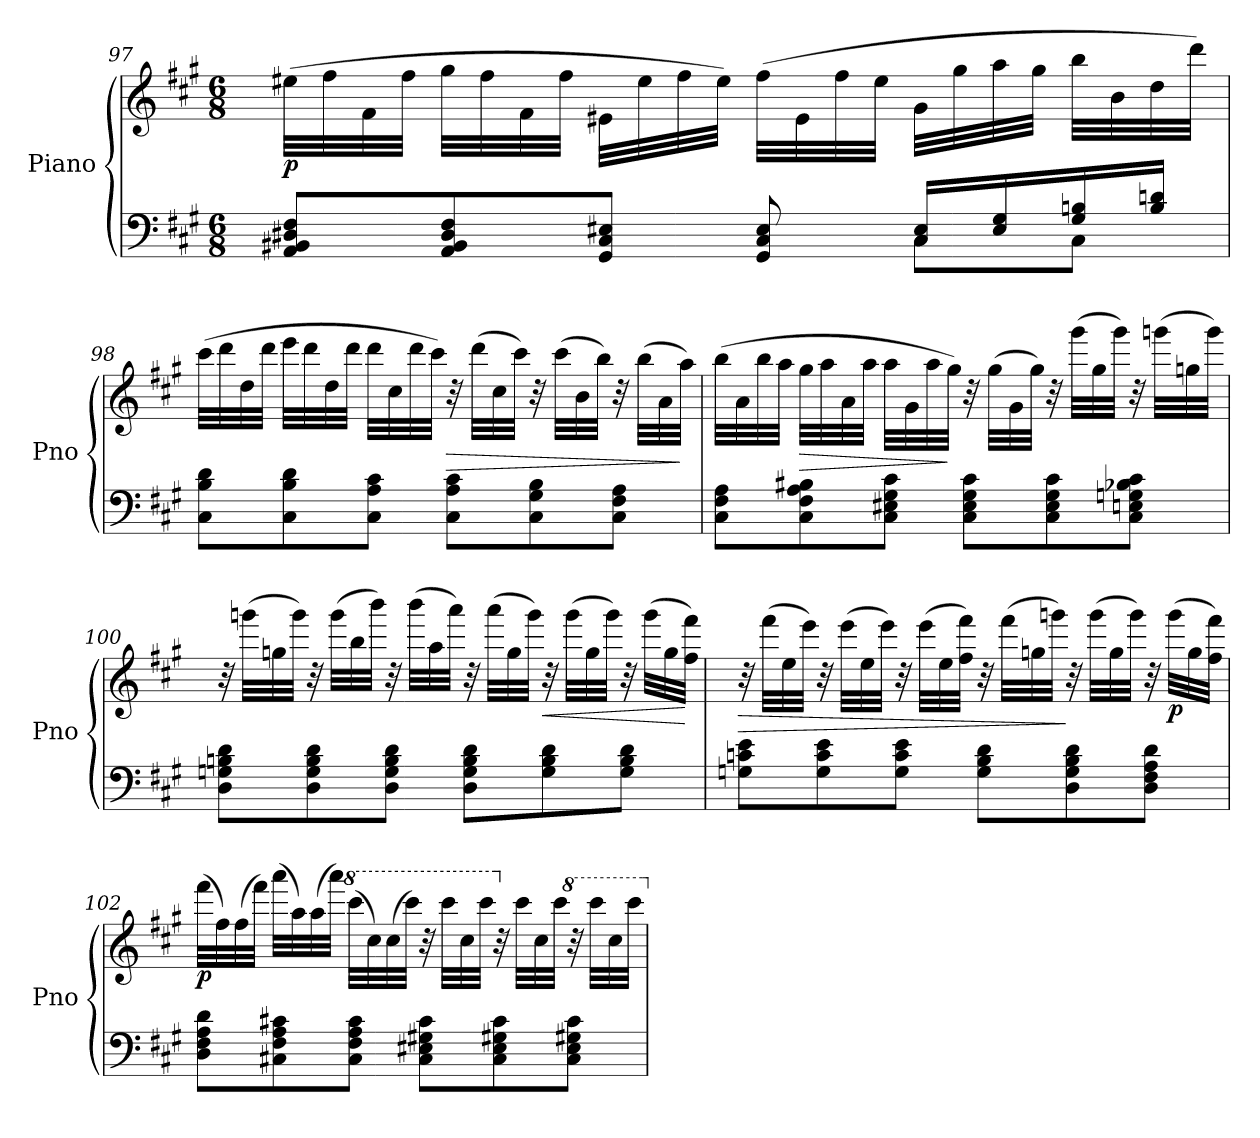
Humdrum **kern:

**kern	**kern	**dynam
*part1	*part1	*part1
*staff2	*staff1	*staff1/2
*I"Piano	*	*
*I'Pno	*	*
!!LO:LB:g=z
*clefF4	*clefG2	*
*k[f#c#g#]	*k[f#c#g#]	*
*M6/8	*M6/8	*
=97	=97	=97
*^	*	*
!	!	!	!LO:DY:b
8AA/ 8BB#X/ 8D#X/ 8F#/L	2ryy	(32ee#X\LLL	p
.	.	32ff#\	.
.	.	32f#\	.
.	.	32ff#\JJJ	.
8AA/ 8BB#/ 8D#/ 8F#/	.	32gg#\LLL	.
.	.	32ff#\	.
.	.	32f#\	.
.	.	32ff#\JJJ	.
8GG#/ 8C#/ 8E#X/J	.	32e#X\LLL	.
.	.	32ee#\	.
.	.	32ff#\	.
.	.	32ee#\JJJ)	.
8GG#/ 8C#/ 8E#/	.	(32ff#\LLL	.
.	.	32e#\	.
.	.	32ff#\	.
.	.	32ee#\JJJ	.
!	!	!	!LO:DY:b
16C#/ 16E#/LL	8C#\L	32g#\LLL	other-dynamics
.	.	32gg#\	.
16E#/ 16G#/	.	32aa\	.
.	.	32gg#\JJJ	.
16G#/ 16Bn/	8C#\J	32bb\LLL	.
.	.	32b\	.
16B/ 16dn/JJ	.	32dd\	.
.	.	32ddd\JJJ)	.
*v	*v	*	*
=98	=98	=98
!	!	!LO:DY:b
8C#\ 8B\ 8d\L	(32ccc#\LLL	other-dynamics
.	32ddd\	.
.	32dd\	.
.	32ddd\JJJ	.
8C#\ 8B\ 8d\	32eee\LLL	.
.	32ddd\	.
.	32dd\	.
.	32ddd\JJJ	.
8C#\ 8A\ 8c#\J	32ddd\LLL	.
.	32cc#\	.
.	32ddd\	.
.	32ccc#\JJJ)	.
!	!	!LO:HP:b
8C#\ 8A\ 8c#\L	32r	>
.	(32ddd\LLL	.
.	32cc#\	.
.	32ccc#\JJJ)	.
8C#\ 8G#\ 8B\	32r	.
.	(32ccc#\LLL	.
.	32b\	.
.	32bb\JJJ)	.
8C#\ 8F#\ 8A\J	32r	.
.	(32bb\LLL	.
.	32a\	.
.	32aa\JJJ)	]
!!LO:PB:g=z
=99	=99	=99
!	!	!LO:DY:b
8C#\ 8F#\ 8A\L	(32bb\LLL	other-dynamics
.	32a\	.
.	32bb\	.
.	32aa\JJJ	.
!	!	!LO:HP:b
8C#\ 8F#\ 8A\ 8B#X\	32gg#\LLL	>
.	32aa\	.
.	32a\	.
.	32aa\JJJ	.
8C#\ 8E#X\ 8G#\ 8c#\J	32aa\LLL	.
.	32g#\	.
.	32aa\	.
.	32gg#\JJJ)	]
8C#\ 8E#\ 8G#\ 8c#\L	32r	.
!	!	!LO:DY:b
.	(32gg#\LLL	other-dynamics
.	32g#\	.
.	32gg#\JJJ)	.
8C#\ 8E#\ 8G#\ 8c#\	32r	.
.	(32ggg#\LLL	.
.	32gg#\	.
.	32ggg#\JJJ)	.
8C#\ 8En\ 8Gn\ 8B-X\ 8c#\J	32r	.
.	(32gggn\LLL	.
.	32ggn\	.
.	32ggg\JJJ)	.
!!LO:LB:g=z
=100	=100	=100
8D\ 8Gn\ 8Bn\ 8d\L	32r	.
.	(32gggn\LLL	.
.	32ggn\	.
.	32ggg\JJJ)	.
8D\ 8G\ 8B\ 8d\	32r	.
.	(32ggg\LLL	.
.	32bb\	.
.	32bbb\JJJ)	.
8D\ 8G\ 8B\ 8d\J	32r	.
.	(32bbb\LLL	.
.	32aa\	.
.	32aaa\JJJ)	.
8D\ 8G\ 8B\ 8d\L	32r	.
.	(32aaa\LLL	.
.	32gg\	.
.	32ggg\JJJ)	.
!	!	!LO:HP:b
8G\ 8B\ 8d\	32r	<
.	(32ggg\LLL	.
.	32gg\	.
.	32ggg\JJJ)	.
8G\ 8B\ 8d\J	32r	.
.	(32ggg\LLL	.
.	32gg\	.
.	32ff#\ 32fff#\JJJ)	[
!!LO:LB:g=z
=101	=101	=101
!	!	!LO:HP:b
8Gn\ 8cn\ 8e\L	32r	>
.	(32fff#\LLL	.
.	32ee\	.
.	32eee\JJJ)	.
8G\ 8c\ 8e\	32r	.
.	(32eee\LLL	.
.	32ee\	.
.	32eee\JJJ)	.
8G\ 8c\ 8e\J	32r	.
.	(32eee\LLL	.
.	32ee\	.
.	32ff#\ 32fff#\JJJ)	.
8G\ 8B\ 8d\L	32r	.
.	(32fff#\LLL	.
.	32ggn\	.
.	32gggn\JJJ)	.
8D\ 8G\ 8B\ 8d\	32r	]
!	!	!LO:DY:b
.	(32ggg\LLL	other-dynamics
.	32gg\	.
.	32ggg\JJJ)	.
8D\ 8F#\ 8A\ 8d\J	32r	.
!	!	!LO:DY:b
.	(32ggg\LLL	p
.	32gg\	.
.	32ff#\ 32fff#\JJJ)	.
!!LO:LB:g=z
=102	=102	=102
!	!	!LO:DY:b
8D\ 8F#\ 8A\ 8d\L	(32fff#\LLL	p
.	32ff#\)	.
.	(32ff#\	.
.	32fff#\JJJ)	.
8C#X\ 8F#\ 8A\ 8c#X\	(32aaa\LLL	.
.	32aa\)	.
.	(32aa\	.
.	32aaa\JJJ)	.
*	*8va	*
8C#\ 8F#\ 8A\ 8c#\J	(32cccc#\LLL	.
.	32ccc#\)	.
.	(32ccc#\	.
.	32cccc#\JJJ)	.
8C#\ 8E#X\ 8G#X\ 8c#\L	32r	.
.	32cccc#\LLL	.
.	32ccc#\	.
.	32cccc#\JJJ	.
*	*X8va	*
8C#\ 8E#\ 8G#X\ 8c#\	32r	.
.	32ccc#\LLL	.
.	32cc#\	.
.	32ccc#\JJJ	.
*	*8va	*
8C#\ 8E#\ 8G#X\ 8c#\J	32r	.
.	32cccc#\LLL	.
.	32ccc#\	.
.	32cccc#\JJJ	.
*	*X8va	*
=	=	=
*-	*-	*-
